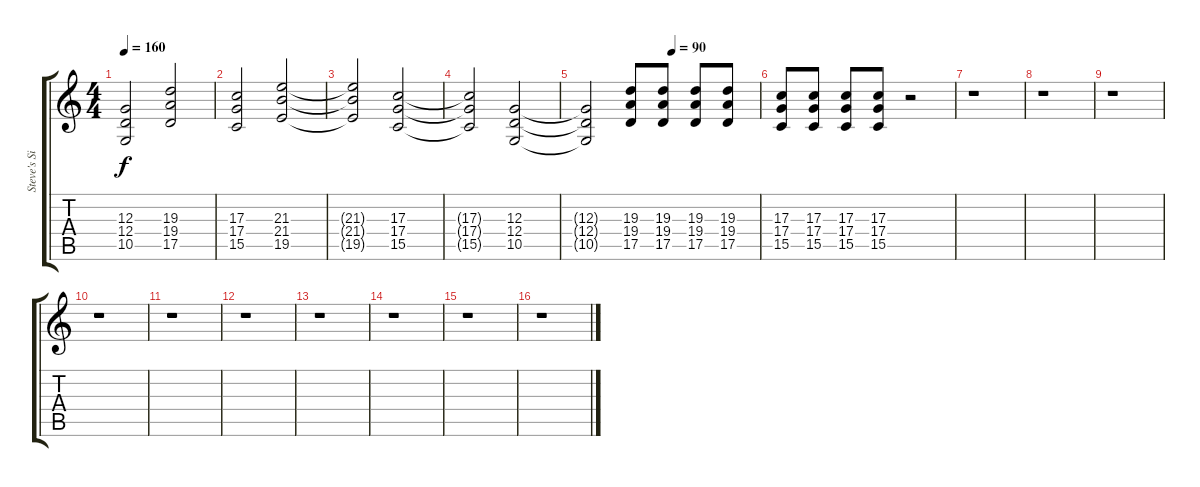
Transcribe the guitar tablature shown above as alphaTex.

\track ("Steve's Sint" "Steve's Si") {instrument tremolostrings}
\staff {score tabs}
\tuning (E4 B3 G3 D3 A2 E2) {hide}
\ts (4 4)
\tempo 160
\clef g2
\ks c
(12.3{t} 12.4{t} 10.5{t}).2{dy f} (19.3 19.4 17.5).2 |
(17.3 17.4 15.5).2 (21.3 21.4 19.5).2 |
(21.3{t} 21.4{t} 19.5{t}).2 (17.3 17.4 15.5).2 |
(17.3{t} 17.4{t} 15.5{t}).2 (12.3 12.4 10.5).2 |
\tempo (90 0.5)
(12.3{t} 12.4{t} 10.5{t}).2 (19.3 19.4 17.5).8 (19.3 19.4 17.5).8 (19.3 19.4 17.5).8 (19.3 19.4 17.5).8 |
(17.3 17.4 15.5).8 (17.3 17.4 15.5).8 (17.3 17.4 15.5).8 (17.3 17.4 15.5).8 r.2 |
r.1 |
r.1 |
r.1 |
r.1 |
r.1 |
r.1 |
r.1 |
r.1 |
r.1 |
r.1
